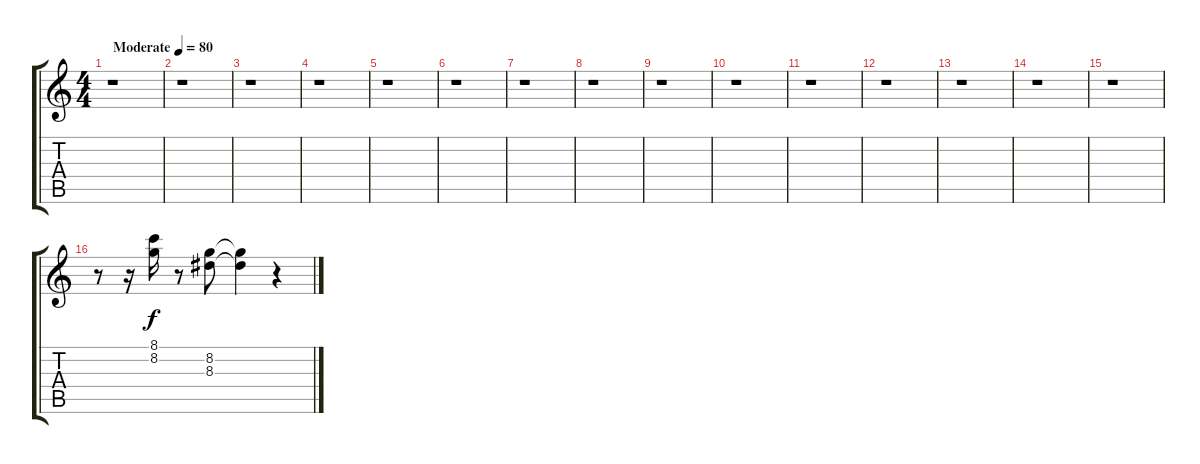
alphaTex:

\track "" {instrument electricguitarclean}
\staff {score tabs}
\tuning (E4 B3 G3 D3 A2 E2) {hide}
\ts (4 4)
\tempo (80 "Moderate")
\clef g2
\ks c
r.1{dy f instrument electricguitarclean} |
r.1 |
r.1 |
r.1 |
r.1 |
r.1 |
r.1 |
r.1 |
r.1 |
r.1 |
r.1 |
r.1 |
r.1 |
r.1 |
r.1 |
r.8 r.16 (8.1 8.2).16 r.8 (8.2 8.3).8 (8.2{t} 8.3{t}).4 r.4
